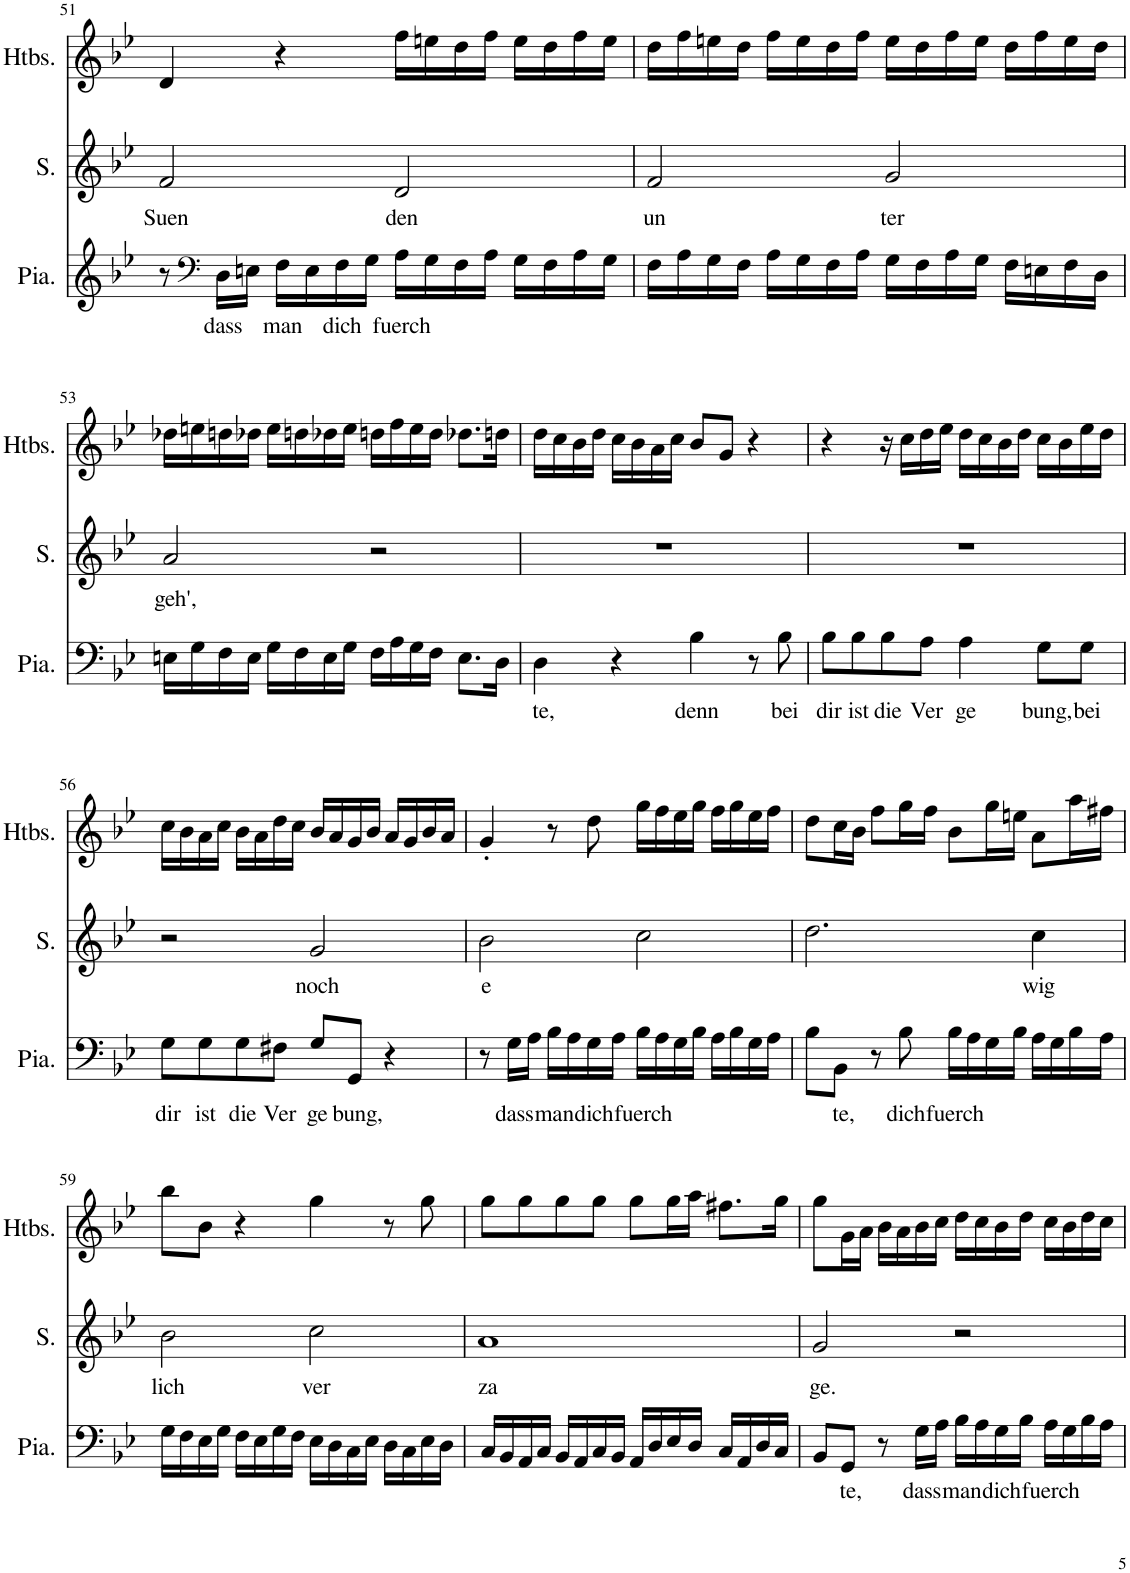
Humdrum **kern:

**kern	**text	**kern	**text	**kern
*part3	*part3	*part2	*part2	*part1
*staff3	*staff3	*staff2	*staff2	*staff1
*I"Piano, B	*	*I"Soprano, S	*	*I"Hautbois, Oboe
*I'Pia.	*	*I'S.	*	*I'Htbs.
!!LO:PB:g=z
*clefG2	*	*clefG2	*	*clefG2
*k[b-e-]	*	*k[b-e-]	*	*k[b-e-]
*M4/4	*	*M4/4	*	*M4/4
=51	=51	=51	=51	=51
!	!	!	!LO:LY:b	!
8r	.	2f/	Suen	4d/
*clefF4	*	*	*	*
!	!LO:LY:b	!	!	!
16D\LL	dass	.	.	.
16En\JJ	.	.	.	.
!	!LO:LY:b	!	!	!
16F\LL	man	.	.	4r
16E\	.	.	.	.
!	!LO:LY:b	!	!	!
16F\	dich	.	.	.
16G\JJ	.	.	.	.
!	!LO:LY:b	!	!LO:LY:b	!
16A\LL	fuerch	2d/	den	16ff\LL
16G\	.	.	.	16een\
16F\	.	.	.	16dd\
16A\JJ	.	.	.	16ff\JJ
16G\LL	.	.	.	16ee\LL
16F\	.	.	.	16dd\
16A\	.	.	.	16ff\
16G\JJ	.	.	.	16ee\JJ
=52	=52	=52	=52	=52
!	!	!	!LO:LY:b	!
16F\LL	.	2f/	un	16dd\LL
16A\	.	.	.	16ff\
16G\	.	.	.	16een\
16F\JJ	.	.	.	16dd\JJ
16A\LL	.	.	.	16ff\LL
16G\	.	.	.	16ee\
16F\	.	.	.	16dd\
16A\JJ	.	.	.	16ff\JJ
!	!	!	!LO:LY:b	!
16G\LL	.	2g/	ter	16ee\LL
16F\	.	.	.	16dd\
16A\	.	.	.	16ff\
16G\JJ	.	.	.	16ee\JJ
16F\LL	.	.	.	16dd\LL
16En\	.	.	.	16ff\
16F\	.	.	.	16ee\
16D\JJ	.	.	.	16dd\JJ
!!LO:LB:g=z
=53	=53	=53	=53	=53
!	!	!	!LO:LY:b	!
16En\LL	.	2a/	geh',	16dd-X\LL
16G\	.	.	.	16een\
16F\	.	.	.	16ddn\
16E\JJ	.	.	.	16dd-X\JJ
16G\LL	.	.	.	16ee\LL
16F\	.	.	.	16ddn\
16E\	.	.	.	16dd-X\
16G\JJ	.	.	.	16ee\JJ
16F\LL	.	2r	.	16ddn\LL
16A\	.	.	.	16ff\
16G\	.	.	.	16ee\
16F\JJ	.	.	.	16dd\JJ
8.E\L	.	.	.	8.dd-X\L
16D\Jk	.	.	.	16ddn\Jk
=54	=54	=54	=54	=54
!	!LO:LY:b	!	!	!
4D\	te,	1r	.	16dd\LL
.	.	.	.	16cc\
.	.	.	.	16b-\
.	.	.	.	16dd\JJ
4r	.	.	.	16cc\LL
.	.	.	.	16b-\
.	.	.	.	16a\
.	.	.	.	16cc\JJ
!	!LO:LY:b	!	!	!
4B-\	denn	.	.	8b-/L
.	.	.	.	8g/J
8r	.	.	.	4r
!	!LO:LY:b	!	!	!
8B-\	bei	.	.	.
=55	=55	=55	=55	=55
!	!LO:LY:b	!	!	!
8B-\L	dir	1r	.	4r
!	!LO:LY:b	!	!	!
8B-\	ist	.	.	.
!	!LO:LY:b	!	!	!
8B-\	die	.	.	16r
.	.	.	.	16cc\LL
!	!LO:LY:b	!	!	!
8A\J	Ver	.	.	16dd\
.	.	.	.	16ee-\JJ
!	!LO:LY:b	!	!	!
4A\	ge	.	.	16dd\LL
.	.	.	.	16cc\
.	.	.	.	16b-\
.	.	.	.	16dd\JJ
!	!LO:LY:b	!	!	!
8G\L	bung,	.	.	16cc\LL
.	.	.	.	16b-\
!	!LO:LY:b	!	!	!
8G\J	bei	.	.	16ee-\
.	.	.	.	16dd\JJ
!!LO:LB:g=z
=56	=56	=56	=56	=56
!	!LO:LY:b	!	!	!
8G\L	dir	2r	.	16cc\LL
.	.	.	.	16b-\
!	!LO:LY:b	!	!	!
8G\	ist	.	.	16a\
.	.	.	.	16cc\JJ
!	!LO:LY:b	!	!	!
8G\	die	.	.	16b-\LL
.	.	.	.	16a\
!	!LO:LY:b	!	!	!
8F#X\J	Ver	.	.	16dd\
.	.	.	.	16cc\JJ
!	!LO:LY:b	!	!LO:LY:b	!
8G/L	ge	2g/	noch	16b-/LL
.	.	.	.	16a/
!	!LO:LY:b	!	!	!
8GG/J	bung,	.	.	16g/
.	.	.	.	16b-/JJ
4r	.	.	.	16a/LL
.	.	.	.	16g/
.	.	.	.	16b-/
.	.	.	.	16a/JJ
=57	=57	=57	=57	=57
!	!	!	!LO:LY:b	!
8r	.	2b-\	e	4g'/
!	!LO:LY:b	!	!	!
16G\LL	dass	.	.	.
16A\JJ	.	.	.	.
!	!LO:LY:b	!	!	!
16B-\LL	man	.	.	8r
16A\	.	.	.	.
!	!LO:LY:b	!	!	!
16G\	dich	.	.	8dd\
16A\JJ	.	.	.	.
!	!LO:LY:b	!	!	!
16B-\LL	fuerch	2cc\	.	16gg\LL
16A\	.	.	.	16ff\
16G\	.	.	.	16ee-\
16B-\JJ	.	.	.	16gg\JJ
16A\LL	.	.	.	16ff\LL
16B-\	.	.	.	16gg\
16G\	.	.	.	16ee-\
16A\JJ	.	.	.	16ff\JJ
=58	=58	=58	=58	=58
8B-\L	.	2.dd\	.	8dd\L
!	!LO:LY:b	!	!	!
8BB-\J	te,	.	.	16cc\L
.	.	.	.	16b-\JJ
8r	.	.	.	8ff\L
!	!LO:LY:b	!	!	!
8B-\	dich	.	.	16gg\L
.	.	.	.	16ff\JJ
!	!LO:LY:b	!	!	!
16B-\LL	fuerch	.	.	8b-\L
16A\	.	.	.	.
16G\	.	.	.	16gg\L
16B-\JJ	.	.	.	16een\JJ
!	!	!	!LO:LY:b	!
16A\LL	.	4cc\	wig	8a\L
16G\	.	.	.	.
16B-\	.	.	.	16aa\L
16A\JJ	.	.	.	16ff#X\JJ
!!LO:LB:g=z
=59	=59	=59	=59	=59
!	!	!	!LO:LY:b	!
16G\LL	.	2b-\	lich	8bb-\L
16F\	.	.	.	.
16E-\	.	.	.	8b-\J
16G\JJ	.	.	.	.
16F\LL	.	.	.	4r
16E-\	.	.	.	.
16G\	.	.	.	.
16F\JJ	.	.	.	.
!	!	!	!LO:LY:b	!
16E-\LL	.	2cc\	ver	4gg\
16D\	.	.	.	.
16C\	.	.	.	.
16E-\JJ	.	.	.	.
16D\LL	.	.	.	8r
16C\	.	.	.	.
16E-\	.	.	.	8gg\
16D\JJ	.	.	.	.
=60	=60	=60	=60	=60
!	!	!	!LO:LY:b	!
16C/LL	.	1a	za	8gg\L
16BB-/	.	.	.	.
16AA/	.	.	.	8gg\
16C/JJ	.	.	.	.
16BB-/LL	.	.	.	8gg\
16AA/	.	.	.	.
16C/	.	.	.	8gg\J
16BB-/JJ	.	.	.	.
16AA/LL	.	.	.	8gg\L
16D/	.	.	.	.
16E-/	.	.	.	16gg\L
16D/JJ	.	.	.	16aa\JJ
16C/LL	.	.	.	8.ff#X\L
16AA/	.	.	.	.
16D/	.	.	.	.
16C/JJ	.	.	.	16gg\Jk
=61	=61	=61	=61	=61
!	!	!	!LO:LY:b	!
8BB-/L	.	2g/	ge.	8gg\L
!	!LO:LY:b	!	!	!
8GG/J	te,	.	.	16g\L
.	.	.	.	16a\JJ
8r	.	.	.	16b-\LL
.	.	.	.	16a\
!	!LO:LY:b	!	!	!
16G\LL	dass	.	.	16b-\
16A\JJ	.	.	.	16cc\JJ
!	!LO:LY:b	!	!	!
16B-\LL	man	2r	.	16dd\LL
16A\	.	.	.	16cc\
!	!LO:LY:b	!	!	!
16G\	dich	.	.	16b-\
16B-\JJ	.	.	.	16dd\JJ
!	!LO:LY:b	!	!	!
16A\LL	fuerch	.	.	16cc\LL
16G\	.	.	.	16b-\
16B-\	.	.	.	16dd\
16A\JJ	.	.	.	16cc\JJ
=	=	=	=	=
*-	*-	*-	*-	*-
